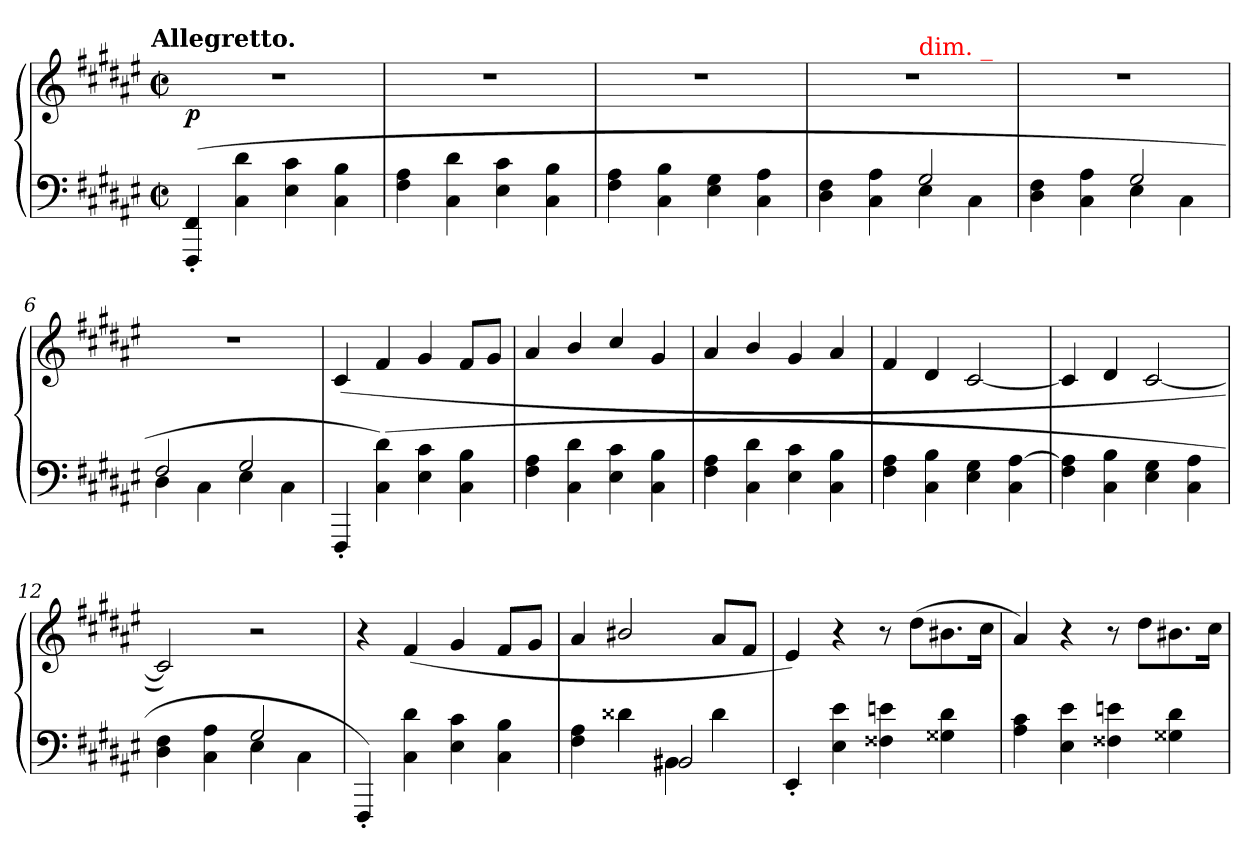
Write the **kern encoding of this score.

**kern	**kern	**dynam
*part1	*part1	*part1
*staff2	*staff1	*staff1/2
*clefF4	*clefG2	*
*k[f#c#g#d#a#e#]	*k[f#c#g#d#a#e#]	*
*F#:	*F#:	*
!!LO:TX:omd:t=Allegretto.
*M2/2	*M2/2	*
*met(c|)	*met(c|)	*
*MM203	*MM203	*
=1	=1	=1
(>4FF#' 4FFF#'	1rdd	p
4d# 4C#	.	.
4c# 4E#	.	.
4B 4C#	.	.
=2	=2	=2
4A# 4F#	1rdd	.
4d# 4C#	.	.
4c# 4E#	.	.
4B 4C#	.	.
=3	=3	=3
4A# 4F#	1rdd	.
4B 4C#	.	.
4G# 4E#	.	.
4A# 4C#	.	.
=4	=4	=4
*^	*^	*
2ryy	4F# 4D#	1rdd	2ryy	.
.	4A# 4C#	.	.	.
!	!	!	!LO:TX:a:color=red:t=dim. _	!
2G#	4E#	.	2ryy	.
.	4C#	.	.	.
*	*	*v	*v	*
=5	=5	=5	=5
2ryy	4F# 4D#	1rdd	.
.	4A# 4C#	.	.
2G#	4E#	.	.
.	4C#	.	.
=6	=6	=6	=6
2F#	4D#	1rdd	.
.	4C#	.	.
2G#	4E#	.	.
.	4C#	.	.
*v	*v	*	*
=7	=7	=7
4FFF#'	(>4c#	.
(>4d# 4C#)	4f#	.
4c# 4E#	4g#	.
4B 4C#	8f#L	.
.	8g#J	.
=8	=8	=8
4A# 4F#	4a#	.
4d# 4C#	4b/	.
4c# 4E#	4cc#/	.
4B 4C#	4g#	.
=9	=9	=9
4A# 4F#	4a#	.
4d# 4C#	4b/	.
4c# 4E#	4g#	.
4B 4C#	4a#	.
=10	=10	=10
4A# 4F#	4f#	.
4B 4C#	4d#	.
4G# 4E#	[2c#	.
[4A# 4C#	.	.
=11	=11	=11
4A#] 4F#	4c#]	.
4B 4C#	4d#	.
4G# 4E#	[2c#	.
4A# 4C#	.	.
=12	=12	=12
*^	*	*
2ryy	4F# 4D#	2c#])	.
.	4A# 4C#	.	.
2G#	4E#	2r	.
.	4C#	.	.
*v	*v	*	*
=13	=13	=13
4FFF#')	4r	.
4d# 4C#	(>4f#	.
4c# 4E#	4g#	.
4B 4C#	8f#L	.
.	8g#J	.
=14	=14	=14
*^	*	*
4A# 4F#	2ryy	4a#	.
4d##X	.	2b#X/	.
4BB#X\	2BB#X/	.	.
4d##\	.	8a#L	.
.	.	8f#J	.
*v	*v	*	*
=15	=15	=15
4EE#'	4e#)	.
4e# 4E#	4r	.
4en 4F##X	8r	.
.	(>8dd#L	.
4d# 4G##X	8.b#X	.
.	16cc#Jk	.
=16	=16	=16
4c# 4A#	4a#)	.
4e# 4E#	4r	.
4en 4F##X	8r	.
.	8dd#L	.
4d# 4G##X	8.b#X	.
.	16cc#Jk	.
=	=	=
*-	*-	*-
